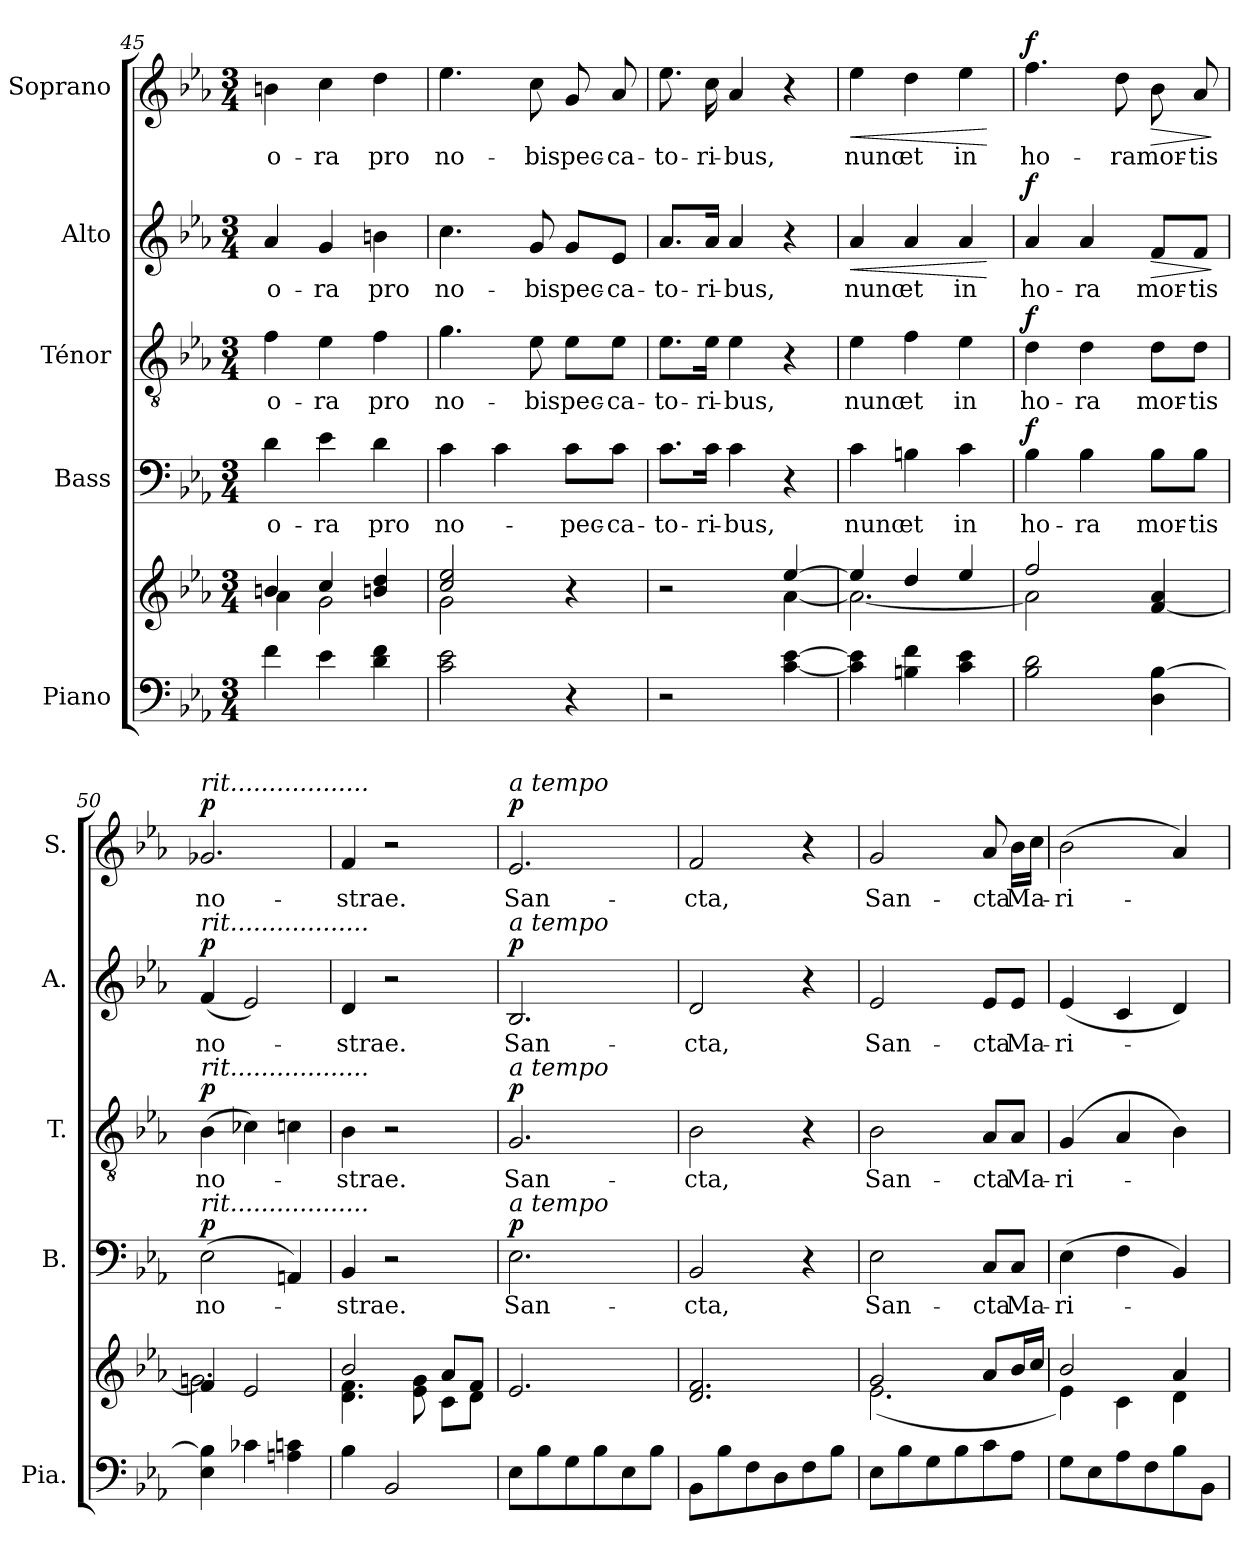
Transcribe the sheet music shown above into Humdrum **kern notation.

**kern	**kern	**kern	**text	**dynam	**kern	**text	**dynam	**kern	**text	**dynam	**kern	**text	**dynam
*part5	*part5	*part4	*part4	*part4	*part3	*part3	*part3	*part2	*part2	*part2	*part1	*part1	*part1
*staff6	*staff5	*staff4	*staff4	*staff4	*staff3	*staff3	*staff3	*staff2	*staff2	*staff2	*staff1	*staff1	*staff1
*I"Piano	*	*I"Bass	*	*	*I"Ténor	*	*	*I"Alto	*	*	*I"Soprano	*	*
*I'Pia.	*	*I'B.	*	*	*I'T.	*	*	*I'A.	*	*	*I'S.	*	*
*clefF4	*clefG2	*clefF4	*	*	*clefGv2	*	*	*clefG2	*	*	*clefG2	*	*
*k[b-e-a-]	*k[b-e-a-]	*k[b-e-a-]	*	*	*k[b-e-a-]	*	*	*k[b-e-a-]	*	*	*k[b-e-a-]	*	*
*M3/4	*M3/4	*M3/4	*	*	*M3/4	*	*	*M3/4	*	*	*M3/4	*	*
=45	=45	=45	=45	=45	=45	=45	=45	=45	=45	=45	=45	=45	=45
*	*^	*	*	*	*	*	*	*	*	*	*	*	*
!	!	!	!	!LO:LY:b	!	!	!LO:LY:b	!	!	!LO:LY:b	!	!	!LO:LY:b	!
4f\	4bn/	4a-\	4d\	o-	.	4f\	o-	.	4a-/	o-	.	4bn\	o-	.
!	!	!	!	!LO:LY:b	!	!	!LO:LY:b	!	!	!LO:LY:b	!	!	!LO:LY:b	!
4e-\	4cc/	2g\	4e-\	-ra	.	4e-\	-ra	.	4g/	-ra	.	4cc\	-ra	.
!	!	!	!	!LO:LY:b	!	!	!LO:LY:b	!	!	!LO:LY:b	!	!	!LO:LY:b	!
4d\ 4f\	4bn/ 4dd/	.	4d\	pro	.	4f\	pro	.	4bn\	pro	.	4dd\	pro	.
=46	=46	=46	=46	=46	=46	=46	=46	=46	=46	=46	=46	=46	=46	=46
!	!	!	!	!LO:LY:b	!	!	!LO:LY:b	!	!	!LO:LY:b	!	!	!LO:LY:b	!
2c\ 2e-\	2cc/ 2ee-/	2g\	4c\	no-	.	4.g\	no-	.	4.cc\	no-	.	4.ee-\	no-	.
.	.	.	4c\	.	.	.	.	.	.	.	.	.	.	.
!	!	!	!	!	!	!	!LO:LY:b	!	!	!LO:LY:b	!	!	!LO:LY:b	!
.	.	.	.	.	.	8e-\	-bis	.	8g/	-bis	.	8cc\	-bis	.
!	!	!	!	!LO:LY:b	!	!	!LO:LY:b	!	!	!LO:LY:b	!	!	!LO:LY:b	!
4r	4r	4ryy	8c\L	pec-	.	8e-\L	pec-	.	8g/L	pec-	.	8g/	pec-	.
!	!	!	!	!LO:LY:b	!	!	!LO:LY:b	!	!	!LO:LY:b	!	!	!LO:LY:b	!
.	.	.	8c\J	-ca-	.	8e-\J	-ca-	.	8e-/J	-ca-	.	8a-/	-ca-	.
=47	=47	=47	=47	=47	=47	=47	=47	=47	=47	=47	=47	=47	=47	=47
!	!	!	!	!LO:LY:b	!	!	!LO:LY:b	!	!	!LO:LY:b	!	!	!LO:LY:b	!
2r	2r	2ryy	8.c\L	-to-	.	8.e-\L	-to-	.	8.a-/L	-to-	.	8.ee-\	-to-	.
!	!	!	!	!LO:LY:b	!	!	!LO:LY:b	!	!	!LO:LY:b	!	!	!LO:LY:b	!
.	.	.	16c\Jk	-ri-	.	16e-\Jk	-ri-	.	16a-/Jk	-ri-	.	16cc\	-ri-	.
!	!	!	!	!LO:LY:b	!	!	!LO:LY:b	!	!	!LO:LY:b	!	!	!LO:LY:b	!
.	.	.	4c\	-bus,	.	4e-\	-bus,	.	4a-/	-bus,	.	4a-/	-bus,	.
[4c\ [4e-\	[4ee-/	[4a-\	4r	.	.	4r	.	.	4r	.	.	4r	.	.
=48	=48	=48	=48	=48	=48	=48	=48	=48	=48	=48	=48	=48	=48	=48
!	!	!	!	!LO:LY:b	!	!	!LO:LY:b	!	!	!LO:LY:b	!LO:HP:b	!	!LO:LY:b	!LO:HP:b
4c\] 4e-\]	4ee-/]	2.a-\_	4c\	nunc	.	4e-\	nunc	.	4a-/	nunc	<	4ee-\	nunc	<
!	!	!	!	!LO:LY:b	!	!	!LO:LY:b	!	!	!LO:LY:b	!	!	!LO:LY:b	!
4Bn\ 4f\	4dd/	.	4Bn\	et	.	4f\	et	.	4a-/	et	.	4dd\	et	.
!	!	!	!	!LO:LY:b	!	!	!LO:LY:b	!	!	!LO:LY:b	!	!	!LO:LY:b	!
4c\ 4e-\	4ee-/	.	4c\	in	.	4e-\	in	.	4a-/	in	.	4ee-\	in	.
*	*v	*v	*	*	*	*	*	*	*	*	*	*	*	*
.	.	.	.	.	.	.	.	.	.	[	.	.	[
=49	=49	=49	=49	=49	=49	=49	=49	=49	=49	=49	=49	=49	=49
*	*^	*	*	*	*	*	*	*	*	*	*	*	*
!	!	!	!	!LO:LY:b	!LO:DY:a	!	!LO:LY:b	!LO:DY:a	!	!LO:LY:b	!LO:DY:a	!	!LO:LY:b	!LO:DY:a
2B-\ 2d\	2ff/	2a-\]	4B-\	ho-	f	4d\	ho-	f	4a-/	ho-	f	4.ff\	ho-	f
!	!	!	!	!LO:LY:b	!	!	!LO:LY:b	!	!	!LO:LY:b	!	!	!	!
.	.	.	4B-\	-ra	.	4d\	-ra	.	4a-/	-ra	.	.	.	.
!	!	!	!	!	!	!	!	!	!	!	!	!	!LO:LY:b	!
.	.	.	.	.	.	.	.	.	.	.	.	8dd\	-ra	.
!	!	!	!	!LO:LY:b	!	!	!LO:LY:b	!	!	!LO:LY:b	!LO:HP:b	!	!LO:LY:b	!LO:HP:b
4D\ [4B-\	[4f/ 4a-/	4ryy	8B-\L	mor-	.	8d\L	mor-	.	8f/L	mor-	>	8b-\	mor-	>
!	!	!	!	!LO:LY:b	!	!	!LO:LY:b	!	!	!LO:LY:b	!	!	!LO:LY:b	!
.	.	.	8B-\J	-tis	.	8d\J	-tis	.	8f/J	-tis	.	8a-/	-tis	.
*	*v	*v	*	*	*	*	*	*	*	*	*	*	*	*
.	.	.	.	.	.	.	.	.	.	]	.	.	]
!!LO:PB:g=z
=50	=50	=50	=50	=50	=50	=50	=50	=50	=50	=50	=50	=50	=50
*	*^	*	*	*	*	*	*	*	*	*	*	*	*
!	!	!	!	!	!	!	!	!	!	!	!	!LO:TX:a:i:t=rit..................	!	!
!	!	!	!	!	!	!	!	!	!LO:TX:a:i:t=rit..................	!	!	!	!	!
!	!	!	!	!	!	!LO:TX:a:i:t=rit..................	!	!	!	!	!	!	!	!
!	!	!	!LO:TX:a:i:t=rit..................	!	!	!	!	!	!	!	!	!	!	!
!	!	!	!	!LO:LY:b	!LO:DY:a	!	!LO:LY:b	!LO:DY:a	!	!LO:LY:b	!LO:DY:a	!	!LO:LY:b	!LO:DY:a
4E-\ 4B-\]	4f/]	2.gn\	(>2E-\	no-	p	(<4B-\	no-	p	(<4f/	no-	p	2.g-X/	no-	p
4c-X\	2e-/	.	.	.	.	4c-X\)	.	.	2e-/)	.	.	.	.	.
4An\ 4cn\	.	.	4AAn/)	.	.	4cn\	.	.	.	.	.	.	.	.
=51	=51	=51	=51	=51	=51	=51	=51	=51	=51	=51	=51	=51	=51	=51
!	!	!	!	!LO:LY:b	!	!	!LO:LY:b	!	!	!LO:LY:b	!	!	!LO:LY:b	!
4B-\	2b-/	4.d\ 4.f\	4BB-/	-strae.	.	4B-\	-strae.	.	4d/	-strae.	.	4f/	-strae.	.
2BB-/	.	.	2r	.	.	2r	.	.	2r	.	.	2r	.	.
.	.	8e-\ 8g\	.	.	.	.	.	.	.	.	.	.	.	.
.	8a-/L	8c\L	.	.	.	.	.	.	.	.	.	.	.	.
.	8f/J	8d\J	.	.	.	.	.	.	.	.	.	.	.	.
=52	=52	=52	=52	=52	=52	=52	=52	=52	=52	=52	=52	=52	=52	=52
!	!	!	!	!	!	!	!	!	!	!	!	!LO:TX:a:i:t=a tempo	!	!
!	!	!	!	!	!	!	!	!	!LO:TX:a:i:t=a tempo	!	!	!	!	!
!	!	!	!	!	!	!LO:TX:a:i:t=a tempo	!	!	!	!	!	!	!	!
!	!	!	!LO:TX:a:i:t=a tempo	!	!	!	!	!	!	!	!	!	!	!
!	!	!	!	!LO:LY:b	!LO:DY:a	!	!LO:LY:b	!LO:DY:a	!	!LO:LY:b	!LO:DY:a	!	!LO:LY:b	!LO:DY:a
*	*v	*v	*	*	*	*	*	*	*	*	*	*	*	*
8E-\L	2.e-/	2.E-\	San-	p	2.G/	San-	p	2.B-/	San-	p	2.e-/	San-	p
8B-\	.	.	.	.	.	.	.	.	.	.	.	.	.
8G\	.	.	.	.	.	.	.	.	.	.	.	.	.
8B-\	.	.	.	.	.	.	.	.	.	.	.	.	.
8E-\	.	.	.	.	.	.	.	.	.	.	.	.	.
8B-\J	.	.	.	.	.	.	.	.	.	.	.	.	.
=53	=53	=53	=53	=53	=53	=53	=53	=53	=53	=53	=53	=53	=53
!	!	!	!LO:LY:b	!	!	!LO:LY:b	!	!	!LO:LY:b	!	!	!LO:LY:b	!
8BB-\L	2.d/ 2.f/	2BB-/	-cta,	.	2B-\	-cta,	.	2d/	-cta,	.	2f/	-cta,	.
8B-\	.	.	.	.	.	.	.	.	.	.	.	.	.
8F\	.	.	.	.	.	.	.	.	.	.	.	.	.
8D\	.	.	.	.	.	.	.	.	.	.	.	.	.
8F\	.	4r	.	.	4r	.	.	4r	.	.	4r	.	.
8B-\J	.	.	.	.	.	.	.	.	.	.	.	.	.
=54	=54	=54	=54	=54	=54	=54	=54	=54	=54	=54	=54	=54	=54
*	*^	*	*	*	*	*	*	*	*	*	*	*	*
!	!	!	!	!LO:LY:b	!	!	!LO:LY:b	!	!	!LO:LY:b	!	!	!LO:LY:b	!
8E-\L	2g/	(<2.e-\	2E-\	San-	.	2B-\	San-	.	2e-/	San-	.	2g/	San-	.
8B-\	.	.	.	.	.	.	.	.	.	.	.	.	.	.
8G\	.	.	.	.	.	.	.	.	.	.	.	.	.	.
8B-\	.	.	.	.	.	.	.	.	.	.	.	.	.	.
!	!	!	!	!LO:LY:b	!	!	!LO:LY:b	!	!	!LO:LY:b	!	!	!LO:LY:b	!
8c\	8a-/L	.	8C/L	-cta	.	8A-/L	-cta	.	8e-/L	-cta	.	8a-/	-cta	.
!	!	!	!	!LO:LY:b	!	!	!LO:LY:b	!	!	!LO:LY:b	!	!	!LO:LY:b	!
8A-\J	16b-/L	.	8C/J	Ma-	.	8A-/J	Ma-	.	8e-/J	Ma-	.	16b-\LL	Ma-	.
.	16cc/JJ	.	.	.	.	.	.	.	.	.	.	16cc\JJ	.	.
=55	=55	=55	=55	=55	=55	=55	=55	=55	=55	=55	=55	=55	=55	=55
!	!	!	!	!LO:LY:b	!	!	!LO:LY:b	!	!	!LO:LY:b	!	!	!LO:LY:b	!
8G\L	2b-/	4e-\)	(>4E-\	-ri-	.	(>4G/	-ri-	.	(<4e-/	-ri-	.	(>2b-\	-ri-	.
8E-\	.	.	.	.	.	.	.	.	.	.	.	.	.	.
8A-\	.	4c\	4F\	.	.	4A-/	.	.	4c/	.	.	.	.	.
8F\	.	.	.	.	.	.	.	.	.	.	.	.	.	.
8B-\	4a-/	4d\	4BB-/)	.	.	4B-\)	.	.	4d/)	.	.	4a-/)	.	.
8BB-\J	.	.	.	.	.	.	.	.	.	.	.	.	.	.
*	*v	*v	*	*	*	*	*	*	*	*	*	*	*	*
=	=	=	=	=	=	=	=	=	=	=	=	=	=
*-	*-	*-	*-	*-	*-	*-	*-	*-	*-	*-	*-	*-	*-
